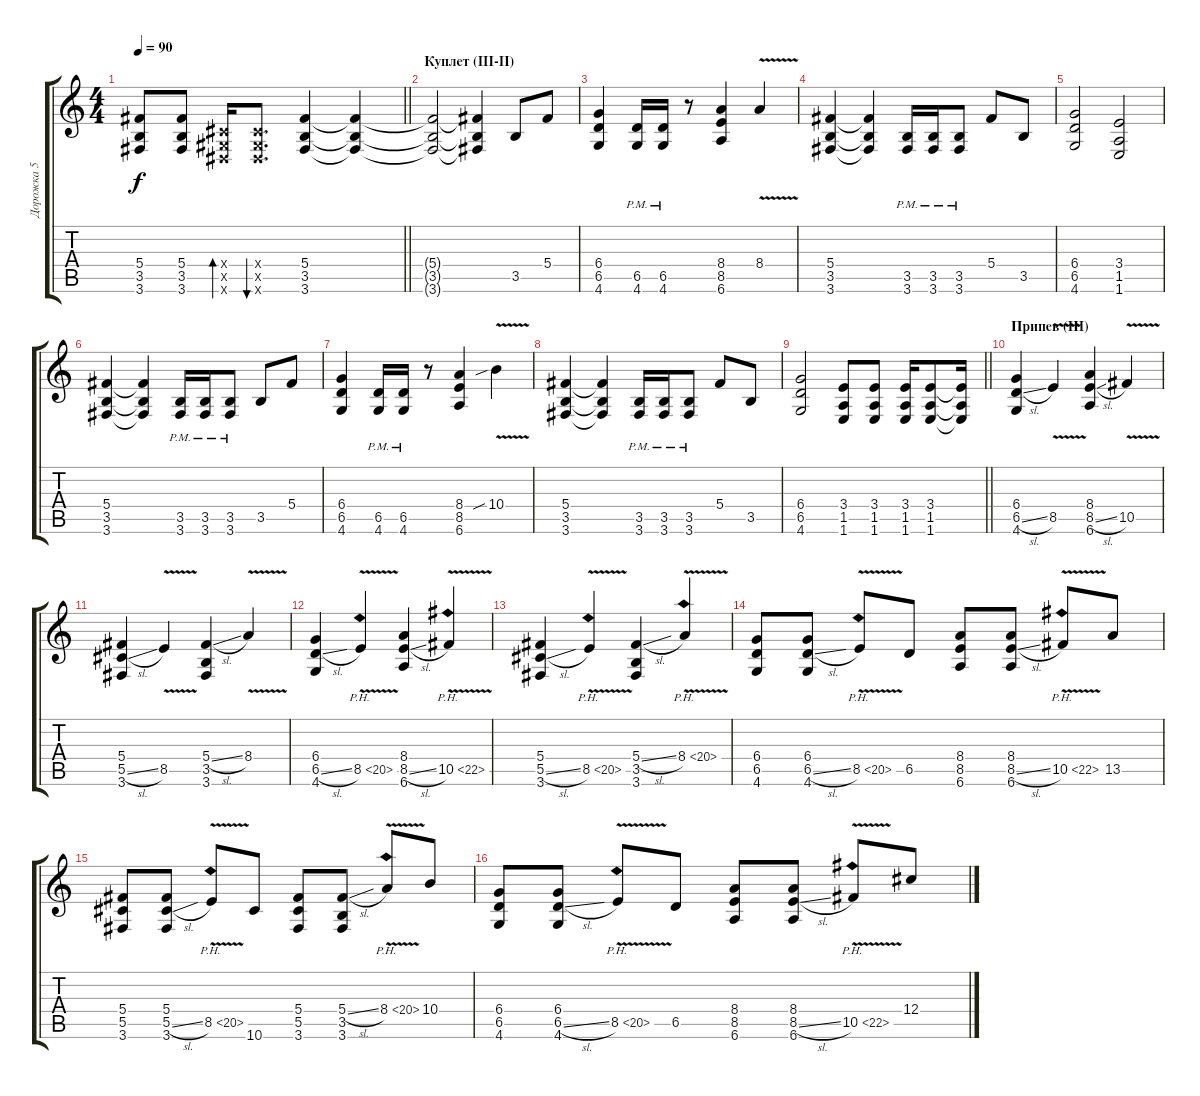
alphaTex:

\track ("Дорожка 5" "Дорожка 5") {instrument distortionguitar}
\staff {score tabs}
\tuning (Eb4 Bb3 Gb3 Db3 Ab2 Eb2) {hide}
\ts (4 4)
\tempo 90
\clef g2
\barLineRight lightlight
\ks c
(5.4 3.5 3.6).8{dy f} (5.4 3.5 3.6).8 (0.4{x} 0.5{x} 0.6{x}).16{bd 60} (0.4{x} 0.5{x} 0.6{x}).8{d bu 60} (5.4 3.5 3.6).4 (5.4{t} 3.5{t} 3.6{t}).4 |
\section ("" "Куплет (III-II)")
(5.4{t} 3.5{t} 3.6{t}).2 (5.4{t} 3.5{t} 3.6{t}).4 3.5.8 5.4.8 |
(6.4 6.5 4.6).4 (6.5{pm} 4.6{pm}).16 (6.5{pm} 4.6{pm}).16 r.8 (8.4 8.5 6.6).4 8.4{v}.4 |
(5.4 3.5 3.6).4 (5.4{t} 3.5{t} 3.6{t}).4 (3.5{pm} 3.6{pm}).16 (3.5{pm} 3.6{pm}).16 (3.5{pm} 3.6{pm}).8 5.4.8 3.5.8 |
(6.4 6.5 4.6).2 (3.4 1.5 1.6).2 |
(5.4 3.5 3.6).4 (5.4{t} 3.5{t} 3.6{t}).4 (3.5{pm} 3.6{pm}).16 (3.5{pm} 3.6{pm}).16 (3.5{pm} 3.6{pm}).8 3.5.8 5.4.8 |
(6.4 6.5 4.6).4 (6.5{pm} 4.6{pm}).16 (6.5{pm} 4.6{pm}).16 r.8 (8.4 8.5 6.6).4 10.4{v sib}.4 |
(5.4 3.5 3.6).4 (5.4{t} 3.5{t} 3.6{t}).4 (3.5{pm} 3.6{pm}).16 (3.5{pm} 3.6{pm}).16 (3.5{pm} 3.6{pm}).8 5.4.8 3.5.8 |
\barLineRight lightlight
(6.4 6.5 4.6).2 (3.4 1.5 1.6).8 (3.4 1.5 1.6).8 (3.4 1.5 1.6).16 (3.4 1.5 1.6).8 (3.4{t} 1.5{t} 1.6{t}).16 |
\section ("" "Припев (III)")
(6.4 6.5{sl} 4.6).4 8.5{v}.4 (8.4 8.5{sl} 6.6).4 10.5{v}.4 |
(5.4 5.5{sl} 3.6).4 8.5{v}.4 (5.4{sl} 3.5 3.6).4 8.4{v}.4 |
(6.4 6.5{sl} 4.6).4 8.5{ph 12 v}.4 (8.4 8.5{sl} 6.6).4 10.5{ph 12 v}.4 |
(5.4 5.5{sl} 3.6).4 8.5{ph 12 v}.4 (5.4{sl} 3.5 3.6).4 8.4{ph 12 v}.4 |
(6.4 6.5 4.6).8 (6.4 6.5{sl} 4.6).8 8.5{ph 12 v}.8 6.5.8 (8.4 8.5 6.6).8 (8.4 8.5{sl} 6.6).8 10.5{ph 12 v}.8 13.5.8 |
(5.4 5.5 3.6).8 (5.4 5.5{sl} 3.6).8 8.5{ph 12 v}.8 10.6.8 (5.4 5.5 3.6).8 (5.4{sl} 3.5 3.6).8 8.4{ph 12 v}.8 10.4.8 |
(6.4 6.5 4.6).8 (6.4 6.5{sl} 4.6).8 8.5{ph 12 v}.8 6.5.8 (8.4 8.5 6.6).8 (8.4 8.5{sl} 6.6).8 10.5{ph 12 v}.8 12.4.8
